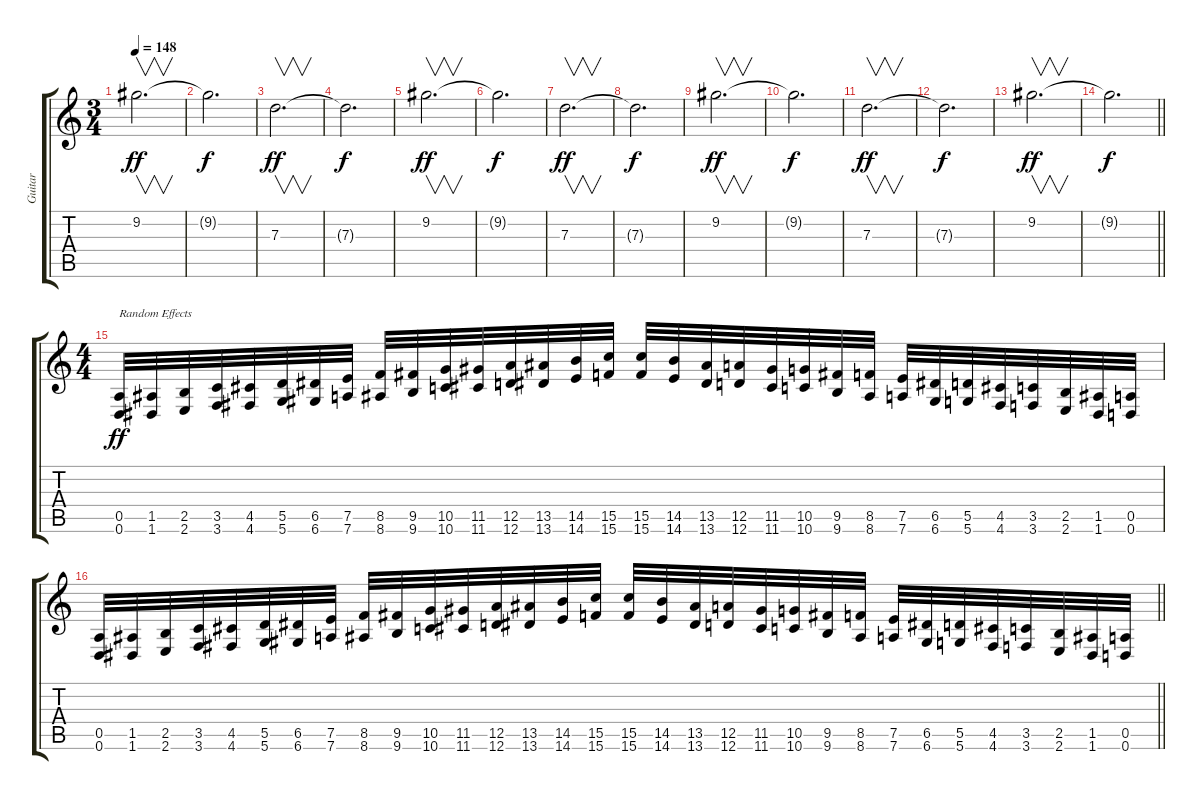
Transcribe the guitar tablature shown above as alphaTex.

\track ("Guitar" "Guitar") {instrument distortionguitar}
\staff {score tabs}
\tuning (E4 B3 G3 D3 A2 D2) {hide}
\ts (3 4)
\tempo 148
\clef g2
\ks c
9.2.2{v d dy ff} |
9.2{t}.2{d dy f} |
7.3.2{v d dy ff} |
7.3{t}.2{d dy f} |
9.2.2{v d dy ff} |
9.2{t}.2{d dy f} |
7.3.2{v d dy ff} |
7.3{t}.2{d dy f} |
9.2.2{v d dy ff} |
9.2{t}.2{d dy f} |
7.3.2{v d dy ff} |
7.3{t}.2{d dy f} |
9.2.2{v d dy ff} |
\barLineRight lightlight
9.2{t}.2{d dy f} |
\ts (4 4)
\section ("" "")
(0.5 0.6).32{txt "Random Effects" dy ff instrument guitarfretnoise} (1.5 1.6).32 (2.5 2.6).32 (3.5 3.6).32 (4.5 4.6).32 (5.5 5.6).32 (6.5 6.6).32 (7.5 7.6).32 (8.5 8.6).32 (9.5 9.6).32 (10.5 10.6).32 (11.5 11.6).32 (12.5 12.6).32 (13.5 13.6).32 (14.5 14.6).32 (15.5 15.6).32 (15.5 15.6).32 (14.5 14.6).32 (13.5 13.6).32 (12.5 12.6).32 (11.5 11.6).32 (10.5 10.6).32 (9.5 9.6).32 (8.5 8.6).32 (7.5 7.6).32 (6.5 6.6).32 (5.5 5.6).32 (4.5 4.6).32 (3.5 3.6).32 (2.5 2.6).32 (1.5 1.6).32 (0.5 0.6).32 |
\barLineRight lightlight
(0.5 0.6).32 (1.5 1.6).32 (2.5 2.6).32 (3.5 3.6).32 (4.5 4.6).32 (5.5 5.6).32 (6.5 6.6).32 (7.5 7.6).32 (8.5 8.6).32 (9.5 9.6).32 (10.5 10.6).32 (11.5 11.6).32 (12.5 12.6).32 (13.5 13.6).32 (14.5 14.6).32 (15.5 15.6).32 (15.5 15.6).32 (14.5 14.6).32 (13.5 13.6).32 (12.5 12.6).32 (11.5 11.6).32 (10.5 10.6).32 (9.5 9.6).32 (8.5 8.6).32 (7.5 7.6).32 (6.5 6.6).32 (5.5 5.6).32 (4.5 4.6).32 (3.5 3.6).32 (2.5 2.6).32 (1.5 1.6).32 (0.5 0.6).32
